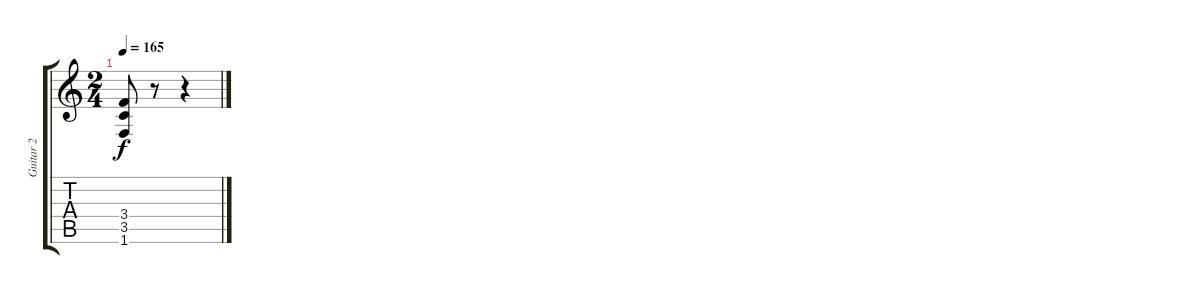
\track ("Guitar 2" "Guitar 2") {instrument overdrivenguitar}
\staff {score tabs}
\tuning (E4 B3 G3 D3 A2 E2) {hide}
\ts (2 4)
\tempo 165
\clef g2
\ks c
(3.4 3.5 1.6).8{dy f} r.8 r.4
